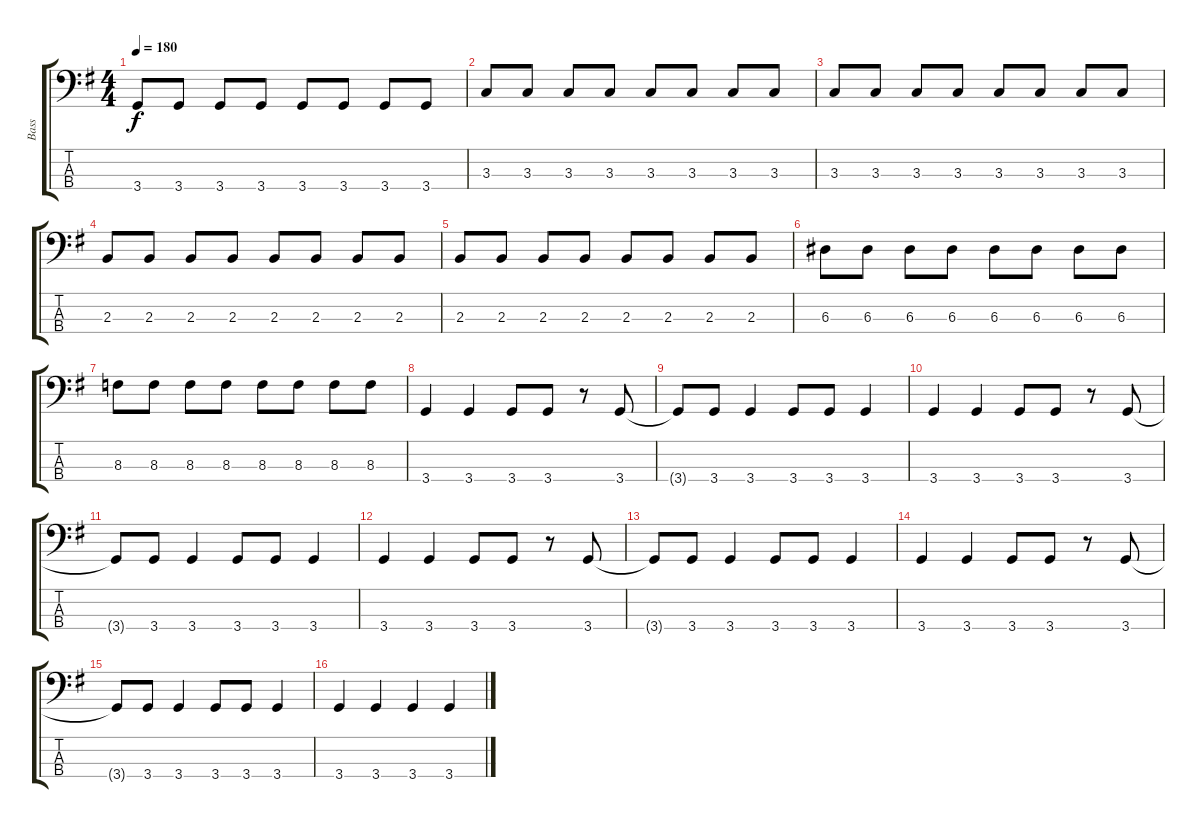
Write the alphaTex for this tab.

\track ("Bass" "Bass") {instrument electricbassfinger}
\staff {score tabs}
\tuning (G2 D2 A1 E1) {hide}
\ts (4 4)
\tempo 180
\clef f4
\ks g
3.4.8{dy f} 3.4.8 3.4.8 3.4.8 3.4.8 3.4.8 3.4.8 3.4.8 |
3.3.8 3.3.8 3.3.8 3.3.8 3.3.8 3.3.8 3.3.8 3.3.8 |
3.3.8 3.3.8 3.3.8 3.3.8 3.3.8 3.3.8 3.3.8 3.3.8 |
2.3.8 2.3.8 2.3.8 2.3.8 2.3.8 2.3.8 2.3.8 2.3.8 |
2.3.8 2.3.8 2.3.8 2.3.8 2.3.8 2.3.8 2.3.8 2.3.8 |
6.3.8 6.3.8 6.3.8 6.3.8 6.3.8 6.3.8 6.3.8 6.3.8 |
8.3.8 8.3.8 8.3.8 8.3.8 8.3.8 8.3.8 8.3.8 8.3.8 |
3.4.4 3.4.4 3.4.8 3.4.8 r.8 3.4.8 |
3.4{t}.8 3.4.8 3.4.4 3.4.8 3.4.8 3.4.4 |
3.4.4 3.4.4 3.4.8 3.4.8 r.8 3.4.8 |
3.4{t}.8 3.4.8 3.4.4 3.4.8 3.4.8 3.4.4 |
3.4.4 3.4.4 3.4.8 3.4.8 r.8 3.4.8 |
3.4{t}.8 3.4.8 3.4.4 3.4.8 3.4.8 3.4.4 |
3.4.4 3.4.4 3.4.8 3.4.8 r.8 3.4.8 |
3.4{t}.8 3.4.8 3.4.4 3.4.8 3.4.8 3.4.4 |
3.4.4 3.4.4 3.4.4 3.4.4
